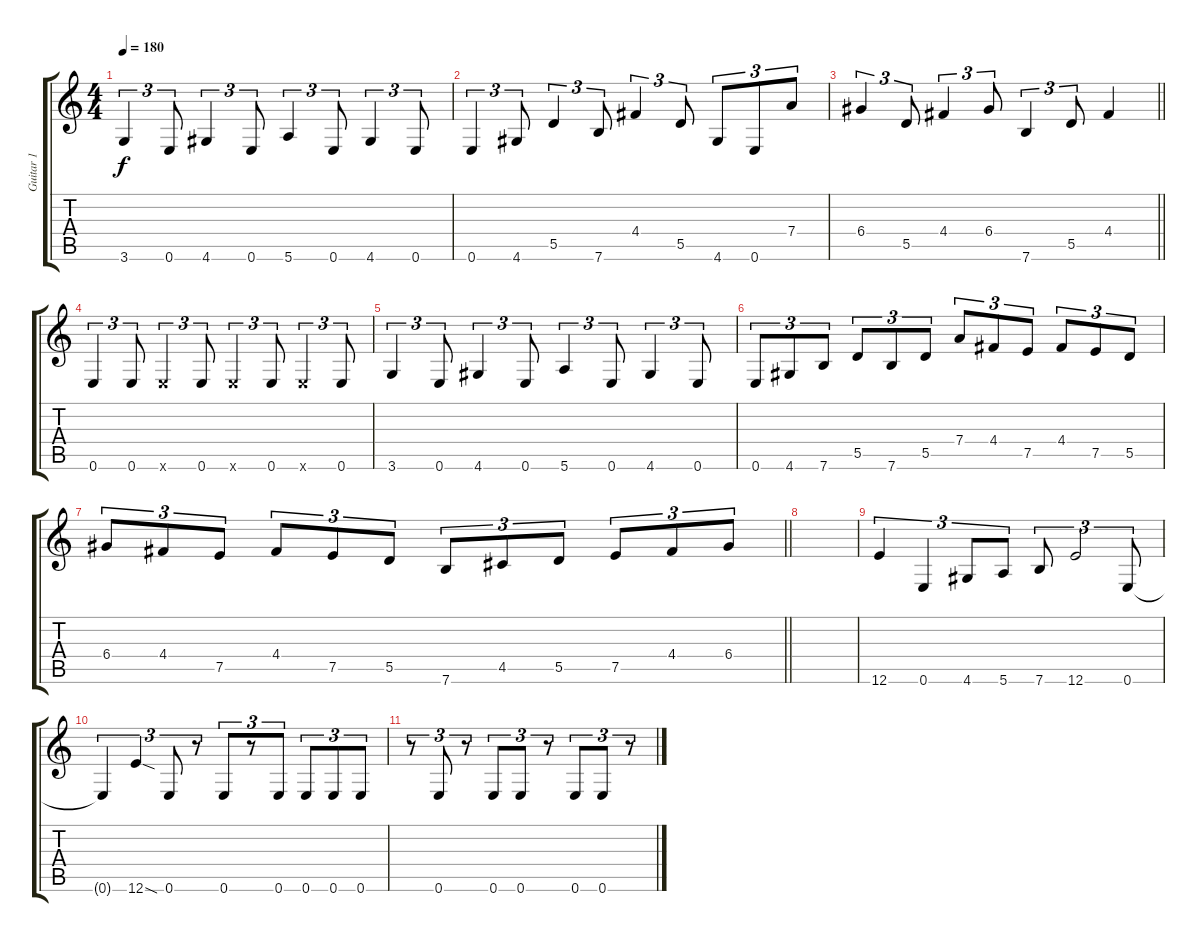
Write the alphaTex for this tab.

\track ("Guitar 1" "Guitar 1") {instrument distortionguitar}
\staff {score tabs}
\tuning (E4 B3 G3 D3 A2 E2) {hide}
\ts (4 4)
\tempo 180
\clef g2
\ks c
3.6.4{tu (3 2) dy f} 0.6.8{tu (3 2)} 4.6.4{tu (3 2)} 0.6.8{tu (3 2)} 5.6.4{tu (3 2)} 0.6.8{tu (3 2)} 4.6.4{tu (3 2)} 0.6.8{tu (3 2)} |
0.6.4{tu (3 2)} 4.6.8{tu (3 2)} 5.5.4{tu (3 2)} 7.6.8{tu (3 2)} 4.4.4{tu (3 2)} 5.5.8{tu (3 2)} 4.6.8{tu (3 2)} 0.6.8{tu (3 2)} 7.4.8{tu (3 2)} |
\barLineRight lightlight
6.4.4{tu (3 2)} 5.5.8{tu (3 2)} 4.4.4{tu (3 2)} 6.4.8{tu (3 2)} 7.6.4{tu (3 2)} 5.5.8{tu (3 2)} 4.4.4 |
0.6.4{tu (3 2)} 0.6.8{tu (3 2)} 0.6{x}.4{tu (3 2)} 0.6.8{tu (3 2)} 0.6{x}.4{tu (3 2)} 0.6.8{tu (3 2)} 0.6{x}.4{tu (3 2)} 0.6.8{tu (3 2)} |
3.6.4{tu (3 2)} 0.6.8{tu (3 2)} 4.6.4{tu (3 2)} 0.6.8{tu (3 2)} 5.6.4{tu (3 2)} 0.6.8{tu (3 2)} 4.6.4{tu (3 2)} 0.6.8{tu (3 2)} |
0.6.8{tu (3 2)} 4.6.8{tu (3 2)} 7.6.8{tu (3 2)} 5.5.8{tu (3 2)} 7.6.8{tu (3 2)} 5.5.8{tu (3 2)} 7.4.8{tu (3 2)} 4.4.8{tu (3 2)} 7.5.8{tu (3 2)} 4.4.8{tu (3 2)} 7.5.8{tu (3 2)} 5.5.8{tu (3 2)} |
\barLineRight lightlight
6.4.8{tu (3 2)} 4.4.8{tu (3 2)} 7.5.8{tu (3 2)} 4.4.8{tu (3 2)} 7.5.8{tu (3 2)} 5.5.8{tu (3 2)} 7.6.8{tu (3 2)} 4.5.8{tu (3 2)} 5.5.8{tu (3 2)} 7.5.8{tu (3 2)} 4.4.8{tu (3 2)} 6.4.8{tu (3 2)} |
|
12.6.4{tu (3 2)} 0.6.4{tu (3 2)} 4.6.8{tu (3 2)} 5.6.8{tu (3 2)} 7.6.8{tu (3 2)} 12.6.2{tu (3 2)} 0.6.8{tu (3 2)} |
0.6{t}.4{tu (3 2)} 12.6{sod}.4{tu (3 2)} 0.6.8{tu (3 2)} r.8{tu (3 2)} 0.6.8{tu (3 2)} r.8{tu (3 2)} 0.6.8{tu (3 2)} 0.6.8{tu (3 2)} 0.6.8{tu (3 2)} 0.6.8{tu (3 2)} |
r.8{tu (3 2)} 0.6.8{tu (3 2)} r.8{tu (3 2)} 0.6.8{tu (3 2)} 0.6.8{tu (3 2)} r.8{tu (3 2)} 0.6.8{tu (3 2)} 0.6.8{tu (3 2)} r.8{tu (3 2)}
